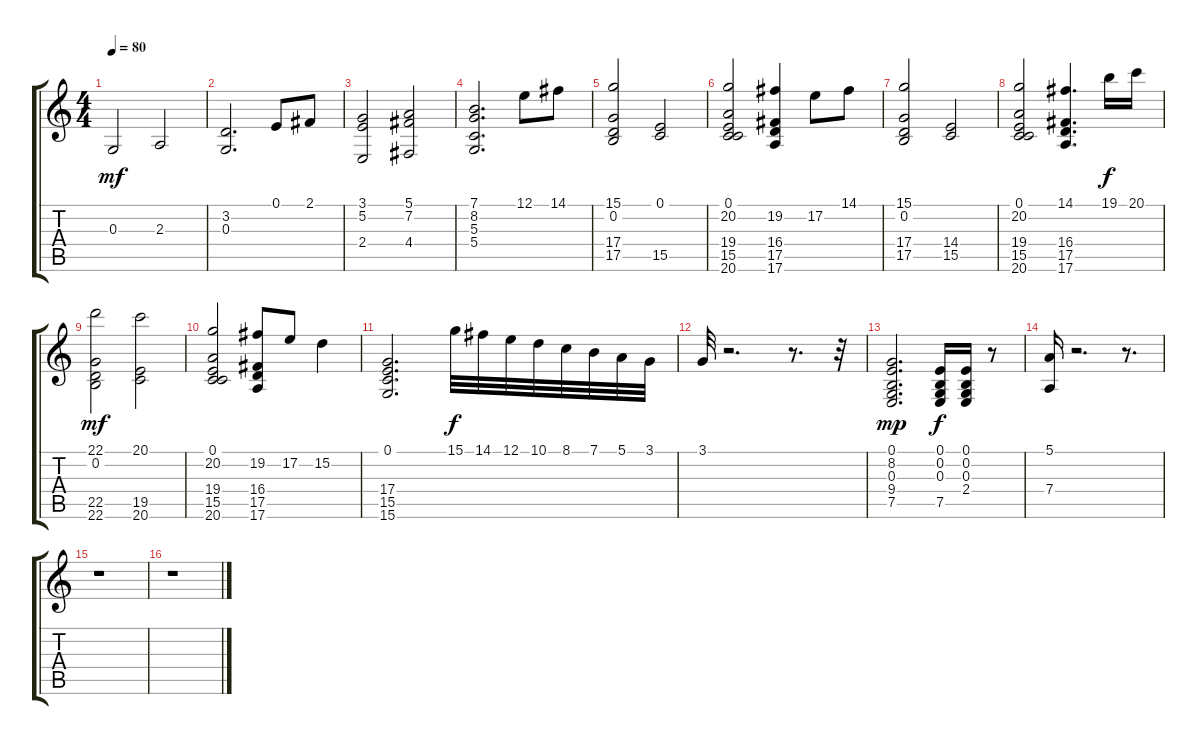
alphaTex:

\track "" {instrument stringensemble1}
\staff {score tabs}
\tuning (E4 B3 G3 D3 A2 E2) {hide}
\ts (4 4)
\tempo 80
\clef g2
\ks c
0.3.2{dy mf} 2.3.2 |
(3.2 0.3).2{d} 0.1.8 2.1.8 |
(3.1 5.2 2.4).2 (5.1 7.2 4.4).2 |
(7.1 8.2 5.3 5.4).2{d} 12.1.8 14.1.8 |
(15.1 0.2 17.4 17.5).2 (0.1 15.5).2 |
(0.1 20.2 19.4 15.5 20.6).2 (19.2 16.4 17.5 17.6).4 17.2.8 14.1.8 |
(15.1 0.2 17.4 17.5).2 (14.4 15.5).2 |
(0.1 20.2 19.4 15.5 20.6).2 (14.1 16.4 17.5 17.6).4{d} 19.1.16{dy f} 20.1.16 |
(22.1 0.2 22.5 22.6).2{dy mf} (20.1 19.5 20.6).2 |
(0.1 20.2 19.4 15.5 20.6).2 (19.2 16.4 17.5 17.6).8 17.2.8 15.2.4 |
(0.1 17.4 15.5 15.6).2{d} 15.1.32{dy f} 14.1.32 12.1.32 10.1.32 8.1.32 7.1.32 5.1.32 3.1.32 |
3.1.32 r.2{d} r.8{d} r.32 |
(0.1 8.2 0.3 9.4 7.5).2{d dy mp} (0.1 0.2 0.3 7.5).16{dy f} (0.1 0.2 0.3 2.4).16 r.8 |
(5.1 7.4).16 r.2{d} r.8{d} |
r.1 |
r.1
